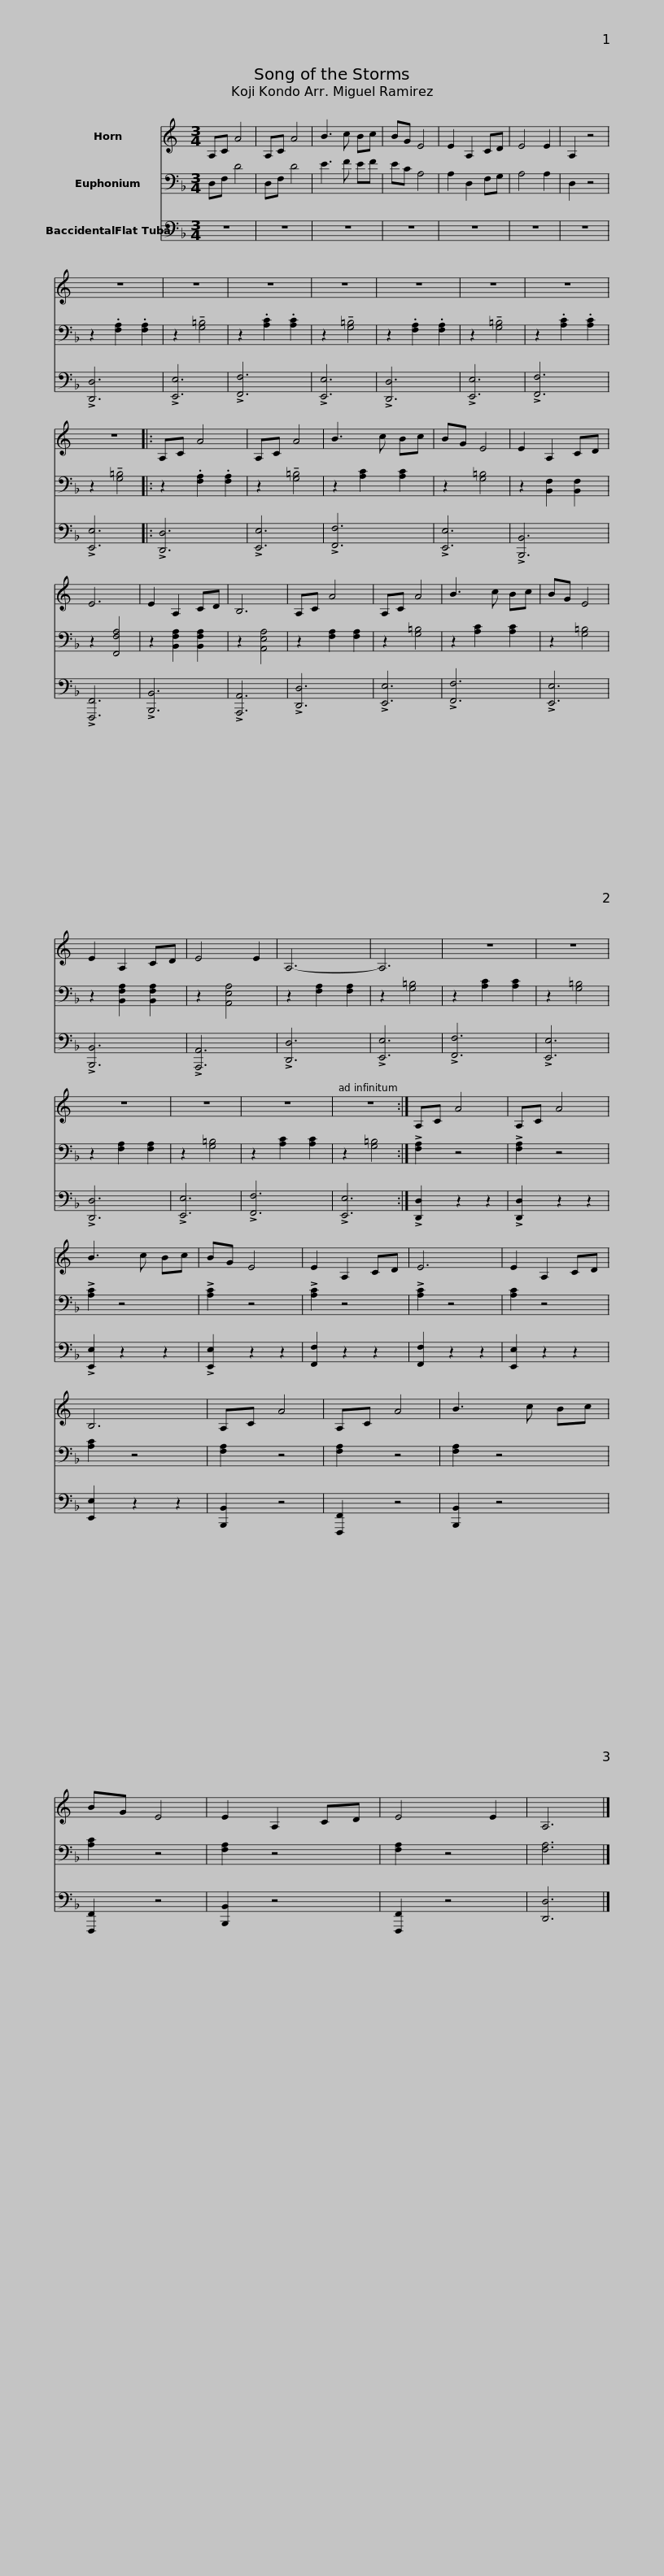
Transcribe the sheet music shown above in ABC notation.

X:1
%%score 1 2 3
L:1/8
M:3/4
I:linebreak $
K:F
V:1 treble transpose=-7
V:2 bass
V:3 bass
V:1
[K:C] A,C A4 | A,C A4 | B3 c Bc | BG E4 | E2 A,2 CD | %5
 E4 E2 | A,2 z4 | z6 | z6 |$ z6 | %10
 z6 | z6 | z6 | z6 | z6 |: %15
 A,C A4 | A,C A4 | B3 c Bc | BG E4 |$ E2 A,2 CD | %20
 E6 | E2 A,2 CD | B,6 | A,C A4 | A,C A4 | %25
 B3 c Bc | BG E4 | E2 A,2 CD | E4 E2 |$ A,6- | %30
 A,6 | z6 | z6 | z6 | z6 | %35
 z6 | z6 :| A,C A4 | A,C A4 |$ B3 c Bc | %40
 BG E4 | E2 A,2 CD | E6 | E2 A,2 CD | B,6 | %45
 A,C A4 | A,C A4 | B3 c Bc |$ BG E4 | E2 A,2 CD | %50
 E4 E2 | A,6 |] %52
V:2
 D,F, D4 | D,F, D4 | E3 F EF | EC A,4 | A,2 D,2 F,G, | %5
 A,4 A,2 | D,2 z4 | z2 .[F,A,]2 .[F,A,]2 | z2 !tenuto![G,=B,]4 |$ z2 .[A,C]2 .[A,C]2 | %10
 z2 !tenuto![G,=B,]4 | z2 .[F,A,]2 .[F,A,]2 | z2 !tenuto![G,=B,]4 | z2 .[A,C]2 .[A,C]2 | z2 !tenuto![G,=B,]4 |: %15
 z2 .[F,A,]2 .[F,A,]2 | z2 !tenuto![G,=B,]4 | z2 [A,C]2 [A,C]2 | z2 [G,=B,]4 |$ z2 [B,,F,]2 [B,,F,]2 | %20
 z2 [F,,F,A,]4 | z2 [B,,F,A,]2 [B,,F,A,]2 | z2 [A,,E,A,]4 | z2 [F,A,]2 [F,A,]2 | z2 [G,=B,]4 | %25
 z2 [A,C]2 [A,C]2 | z2 [G,=B,]4 | z2 [B,,F,A,]2 [B,,F,A,]2 | z2 [A,,E,A,]4 |$ z2 [F,A,]2 [F,A,]2 | %30
 z2 [G,=B,]4 | z2 [A,C]2 [A,C]2 | z2 [G,=B,]4 | z2 [F,A,]2 [F,A,]2 | z2 [G,=B,]4 | %35
 z2 [A,C]2 [A,C]2 | z2 [G,=B,]4 :| !>![F,A,]2 z4 | !>![F,A,]2 z4 |$ !>![A,C]2 z4 | %40
 !>![A,C]2 z4 | !>![A,C]2 z4 | !>![A,C]2 z4 | [A,C]2 z4 | [A,C]2 z4 | %45
 [F,A,]2 z4 | [F,A,]2 z4 | [F,A,]2 z4 |$ [A,C]2 z4 | [F,A,]2 z4 | %50
 [F,A,]2 z4 | [F,A,]6 |] %52
V:3
 z6 | z6 | z6 | z6 | z6 | %5
 z6 | z6 | !>![D,,D,]6 | !>![E,,E,]6 |$ !>![F,,F,]6 | %10
 !>![E,,E,]6 | !>![D,,D,]6 | !>![E,,E,]6 | !>![F,,F,]6 | !>![E,,E,]6 |: %15
 !>![D,,D,]6 | !>![E,,E,]6 | !>![F,,F,]6 | !>![E,,E,]6 |$ !>![B,,,B,,]6 | %20
 !>![F,,,F,,]6 | !>![B,,,B,,]6 | !>![A,,,A,,]6 | !>![D,,D,]6 | !>![E,,E,]6 | %25
 !>![F,,F,]6 | !>![E,,E,]6 | !>![B,,,B,,]6 | !>![A,,,A,,]6 |$ !>![D,,D,]6 | %30
 !>![E,,E,]6 | !>![F,,F,]6 | !>![E,,E,]6 | !>![D,,D,]6 | !>![E,,E,]6 | %35
 !>![F,,F,]6 | !>![E,,E,]6 :| !>![D,,D,]2 z2 z2 | !>![D,,D,]2 z2 z2 |$ !>![E,,E,]2 z2 z2 | %40
 !>![E,,E,]2 z2 z2 | [F,,F,]2 z2 z2 | [F,,F,]2 z2 z2 | [E,,E,]2 z2 z2 | [E,,E,]2 z2 z2 | %45
 [B,,,B,,]2 z4 | [F,,,F,,]2 z4 | [B,,,B,,]2 z4 |$ [F,,,F,,]2 z4 | [B,,,B,,]2 z4 | %50
 [F,,,F,,]2 z4 | [D,,D,]6 |] %52
